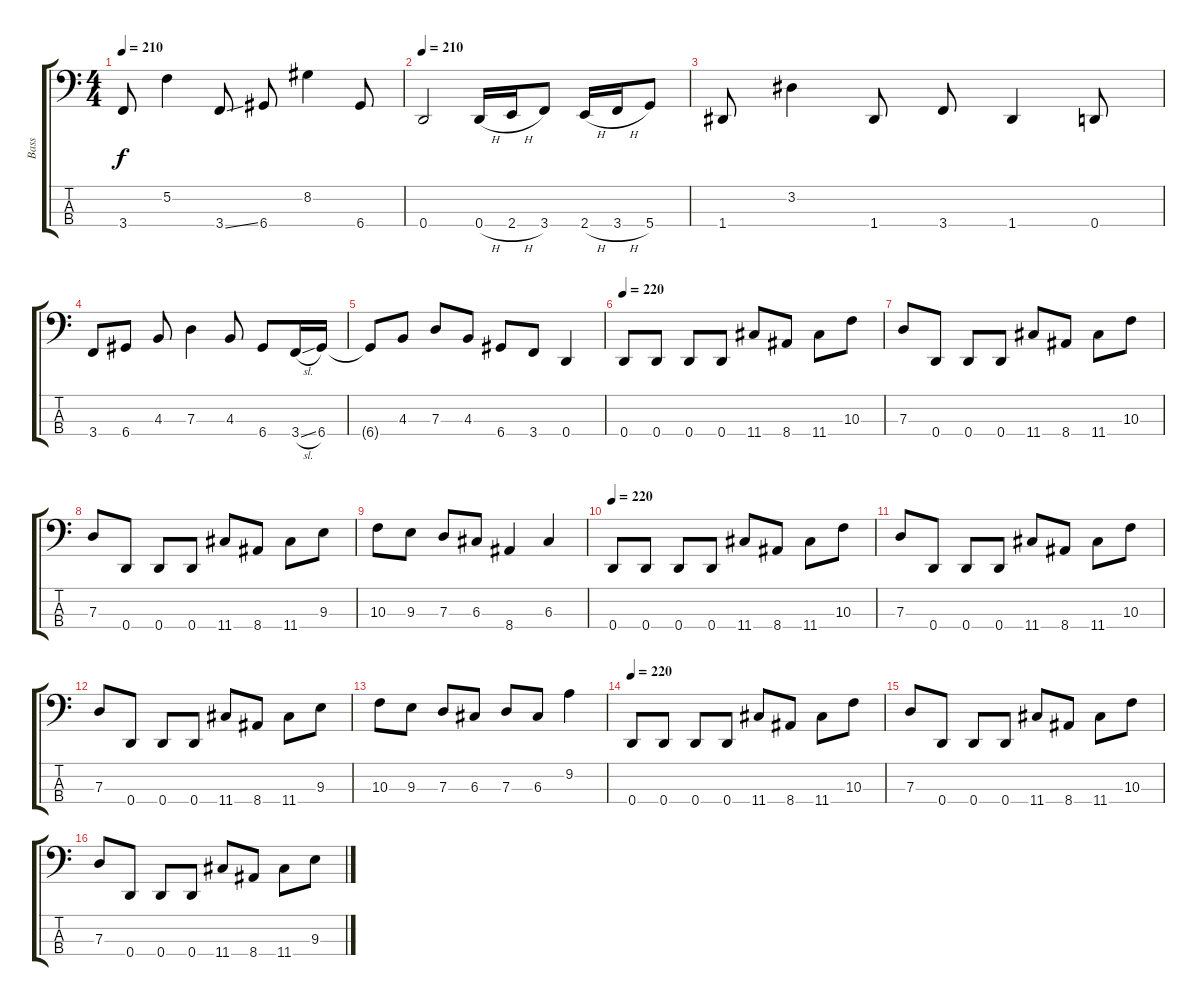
\track ("Bass" "Bass") {instrument electricbassfinger}
\staff {score tabs}
\tuning (F2 C2 G1 D1) {hide}
\ts (4 4)
\tempo 210
\clef f4
\ks c
3.4.8{dy f} 5.2.4 3.4{ss}.8 6.4.8 8.2.4 6.4.8 |
\tempo 210
0.4.2 0.4{h}.16 2.4{h}.16 3.4.8 2.4{h}.16 3.4{h}.16 5.4.8 |
1.4.8 3.2.4 1.4.8 3.4.8 1.4.4 0.4.8 |
3.4.8 6.4.8 4.3.8 7.3.4 4.3.8 6.4.8 3.4{sl}.16 6.4.16 |
6.4{t}.8 4.3.8 7.3.8 4.3.8 6.4.8 3.4.8 0.4.4 |
\tempo 220
0.4.8 0.4.8 0.4.8 0.4.8 11.4.8 8.4.8 11.4.8 10.3.8 |
7.3.8 0.4.8 0.4.8 0.4.8 11.4.8 8.4.8 11.4.8 10.3.8 |
7.3.8 0.4.8 0.4.8 0.4.8 11.4.8 8.4.8 11.4.8 9.3.8 |
10.3.8 9.3.8 7.3.8 6.3.8 8.4.4 6.3.4 |
\tempo 220
0.4.8 0.4.8 0.4.8 0.4.8 11.4.8 8.4.8 11.4.8 10.3.8 |
7.3.8 0.4.8 0.4.8 0.4.8 11.4.8 8.4.8 11.4.8 10.3.8 |
7.3.8 0.4.8 0.4.8 0.4.8 11.4.8 8.4.8 11.4.8 9.3.8 |
10.3.8 9.3.8 7.3.8 6.3.8 7.3.8 6.3.8 9.2.4 |
\tempo 220
0.4.8 0.4.8 0.4.8 0.4.8 11.4.8 8.4.8 11.4.8 10.3.8 |
7.3.8 0.4.8 0.4.8 0.4.8 11.4.8 8.4.8 11.4.8 10.3.8 |
7.3.8 0.4.8 0.4.8 0.4.8 11.4.8 8.4.8 11.4.8 9.3.8
